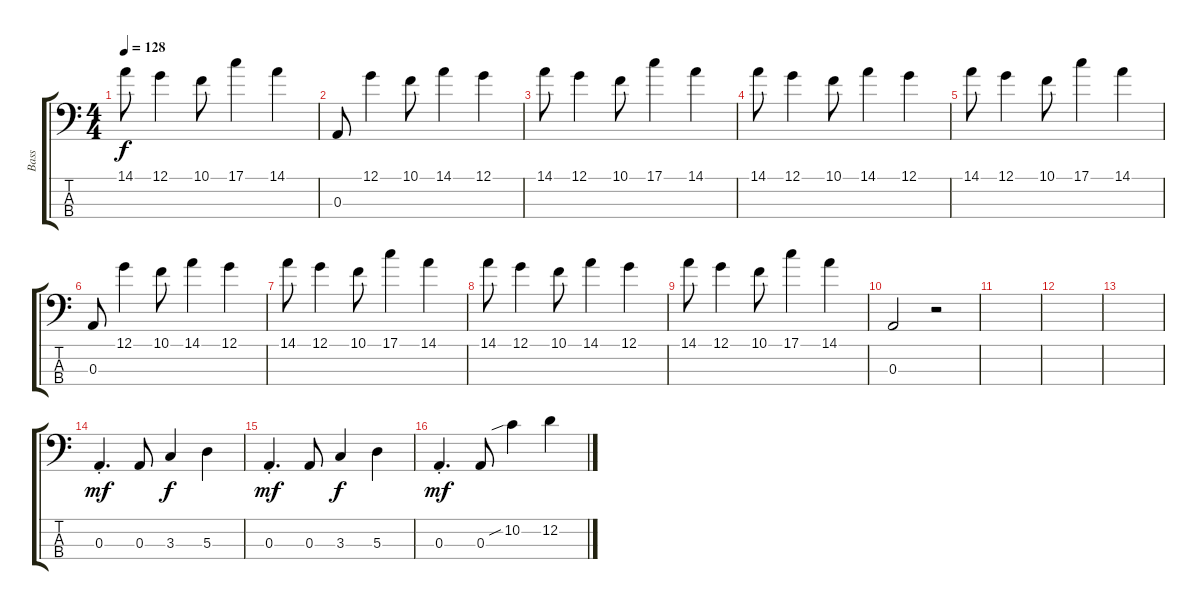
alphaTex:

\track ("Bass" "Bass") {instrument electricbassfinger}
\staff {score tabs}
\tuning (G2 D2 A1 E1) {hide}
\ts (4 4)
\tempo 128
\clef f4
\ks c
14.1.8{dy f} 12.1.4 10.1.8 17.1.4 14.1.4 |
0.3.8 12.1.4 10.1.8 14.1.4 12.1.4 |
14.1.8 12.1.4 10.1.8 17.1.4 14.1.4 |
14.1.8 12.1.4 10.1.8 14.1.4 12.1.4 |
14.1.8 12.1.4 10.1.8 17.1.4 14.1.4 |
0.3.8 12.1.4 10.1.8 14.1.4 12.1.4 |
14.1.8 12.1.4 10.1.8 17.1.4 14.1.4 |
14.1.8 12.1.4 10.1.8 14.1.4 12.1.4 |
14.1.8 12.1.4 10.1.8 17.1.4 14.1.4 |
0.3.2 r.2 |
|
|
|
0.3{st}.4{d dy mf} 0.3.8 3.3.4{dy f} 5.3.4 |
0.3{st}.4{d dy mf} 0.3.8 3.3.4{dy f} 5.3.4 |
0.3{st}.4{d dy mf} 0.3.8 10.2{sib}.4 12.2{sl}.4
